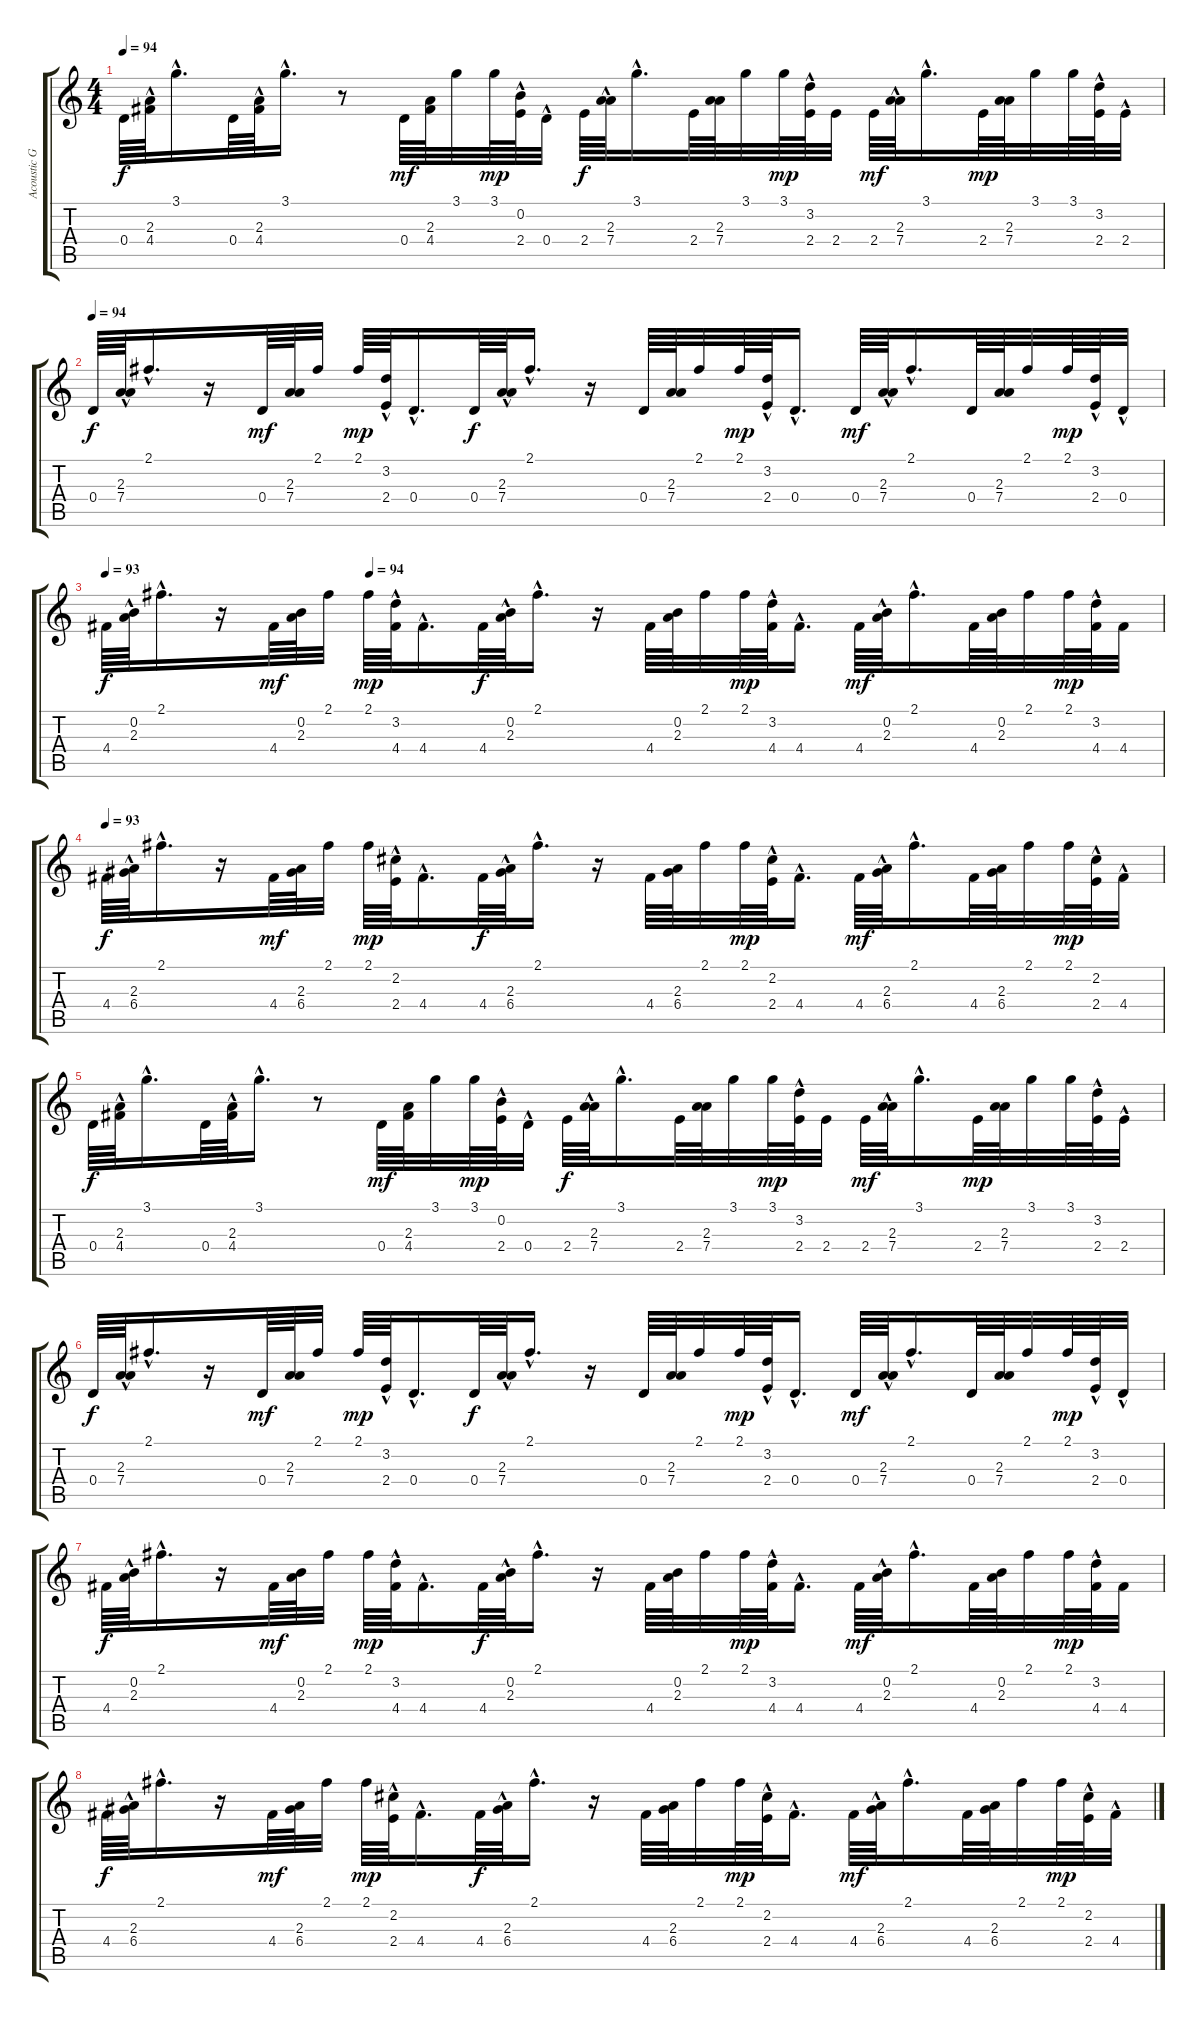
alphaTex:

\track ("Acoustic Guitar" "Acoustic G") {instrument acousticguitarsteel}
\staff {score tabs}
\tuning (E4 B3 G3 D3 A2 E2) {hide}
\ts (4 4)
\tempo 94
\clef g2
\ks c
0.4.64{dy f} (2.3{hac} 4.4{hac}).64 3.1{hac}.16{d} 0.4.64 (2.3{hac} 4.4{hac}).64 3.1{hac}.16{d} r.8 0.4.64{dy mf} (2.3 4.4).64 3.1.32 3.1.64{dy mp} (0.2{hac} 2.4{hac}).64 0.4{hac}.32 2.4.64{dy f} (2.3{hac} 7.4{hac}).64 3.1{hac}.16{d} 2.4.64 (2.3 7.4).64 3.1.32 3.1.64{dy mp} (3.2{hac} 2.4{hac}).64 2.4.32 2.4.64{dy mf} (2.3{hac} 7.4{hac}).64 3.1{hac}.16{d} 2.4.64{dy mp} (2.3 7.4).64 3.1.32 3.1.64 (3.2{hac} 2.4{hac}).64 2.4{hac}.32 |
\tempo 94
0.4.64{dy f} (2.3{hac} 7.4{hac}).64 2.1{hac}.16{d} r.16 0.4.64{dy mf} (2.3 7.4).64 2.1.32 2.1.64{dy mp} (3.2{hac} 2.4{hac}).64 0.4{hac}.16{d} 0.4.64{dy f} (2.3{hac} 7.4{hac}).64 2.1{hac}.16{d} r.16 0.4.64 (2.3 7.4).64 2.1.32 2.1.64{dy mp} (3.2{hac} 2.4{hac}).64 0.4{hac}.16{d} 0.4.64{dy mf} (2.3{hac} 7.4{hac}).64 2.1{hac}.16{d} 0.4.64 (2.3 7.4).64 2.1.32 2.1.64{dy mp} (3.2{hac} 2.4{hac}).64 0.4{hac}.32 |
\tempo 93
\tempo (94 0.25)
4.4.64{dy f} (0.2{hac} 2.3{hac}).64 2.1{hac}.16{d} r.16 4.4.64{dy mf} (0.2 2.3).64 2.1.32 2.1.64{dy mp} (3.2{hac} 4.4{hac}).64 4.4{hac}.16{d} 4.4.64{dy f} (0.2{hac} 2.3{hac}).64 2.1{hac}.16{d} r.16 4.4.64 (0.2 2.3).64 2.1.32 2.1.64{dy mp} (3.2{hac} 4.4{hac}).64 4.4{hac}.16{d} 4.4.64{dy mf} (0.2{hac} 2.3{hac}).64 2.1{hac}.16{d} 4.4.64 (0.2 2.3).64 2.1.32 2.1.64{dy mp} (3.2{hac} 4.4{hac}).64 4.4.32 |
\tempo 93
4.4.64{dy f} (2.3{hac} 6.4{hac}).64 2.1{hac}.16{d} r.16 4.4.64{dy mf} (2.3 6.4).64 2.1.32 2.1.64{dy mp} (2.2{hac} 2.4{hac}).64 4.4{hac}.16{d} 4.4.64{dy f} (2.3{hac} 6.4{hac}).64 2.1{hac}.16{d} r.16 4.4.64 (2.3 6.4).64 2.1.32 2.1.64{dy mp} (2.2{hac} 2.4{hac}).64 4.4{hac}.16{d} 4.4.64{dy mf} (2.3{hac} 6.4{hac}).64 2.1{hac}.16{d} 4.4.64 (2.3 6.4).64 2.1.32 2.1.64{dy mp} (2.2{hac} 2.4{hac}).64 4.4{hac}.32 |
0.4.64{dy f} (2.3{hac} 4.4{hac}).64 3.1{hac}.16{d} 0.4.64 (2.3{hac} 4.4{hac}).64 3.1{hac}.16{d} r.8 0.4.64{dy mf} (2.3 4.4).64 3.1.32 3.1.64{dy mp} (0.2{hac} 2.4{hac}).64 0.4{hac}.32 2.4.64{dy f} (2.3{hac} 7.4{hac}).64 3.1{hac}.16{d} 2.4.64 (2.3 7.4).64 3.1.32 3.1.64{dy mp} (3.2{hac} 2.4{hac}).64 2.4.32 2.4.64{dy mf} (2.3{hac} 7.4{hac}).64 3.1{hac}.16{d} 2.4.64{dy mp} (2.3 7.4).64 3.1.32 3.1.64 (3.2{hac} 2.4{hac}).64 2.4{hac}.32 |
0.4.64{dy f} (2.3{hac} 7.4{hac}).64 2.1{hac}.16{d} r.16 0.4.64{dy mf} (2.3 7.4).64 2.1.32 2.1.64{dy mp} (3.2{hac} 2.4{hac}).64 0.4{hac}.16{d} 0.4.64{dy f} (2.3{hac} 7.4{hac}).64 2.1{hac}.16{d} r.16 0.4.64 (2.3 7.4).64 2.1.32 2.1.64{dy mp} (3.2{hac} 2.4{hac}).64 0.4{hac}.16{d} 0.4.64{dy mf} (2.3{hac} 7.4{hac}).64 2.1{hac}.16{d} 0.4.64 (2.3 7.4).64 2.1.32 2.1.64{dy mp} (3.2{hac} 2.4{hac}).64 0.4{hac}.32 |
4.4.64{dy f} (0.2{hac} 2.3{hac}).64 2.1{hac}.16{d} r.16 4.4.64{dy mf} (0.2 2.3).64 2.1.32 2.1.64{dy mp} (3.2{hac} 4.4{hac}).64 4.4{hac}.16{d} 4.4.64{dy f} (0.2{hac} 2.3{hac}).64 2.1{hac}.16{d} r.16 4.4.64 (0.2 2.3).64 2.1.32 2.1.64{dy mp} (3.2{hac} 4.4{hac}).64 4.4{hac}.16{d} 4.4.64{dy mf} (0.2{hac} 2.3{hac}).64 2.1{hac}.16{d} 4.4.64 (0.2 2.3).64 2.1.32 2.1.64{dy mp} (3.2{hac} 4.4{hac}).64 4.4.32 |
4.4.64{dy f} (2.3{hac} 6.4{hac}).64 2.1{hac}.16{d} r.16 4.4.64{dy mf} (2.3 6.4).64 2.1.32 2.1.64{dy mp} (2.2{hac} 2.4{hac}).64 4.4{hac}.16{d} 4.4.64{dy f} (2.3{hac} 6.4{hac}).64 2.1{hac}.16{d} r.16 4.4.64 (2.3 6.4).64 2.1.32 2.1.64{dy mp} (2.2{hac} 2.4{hac}).64 4.4{hac}.16{d} 4.4.64{dy mf} (2.3{hac} 6.4{hac}).64 2.1{hac}.16{d} 4.4.64 (2.3 6.4).64 2.1.32 2.1.64{dy mp} (2.2{hac} 2.4{hac}).64 4.4{hac}.32
